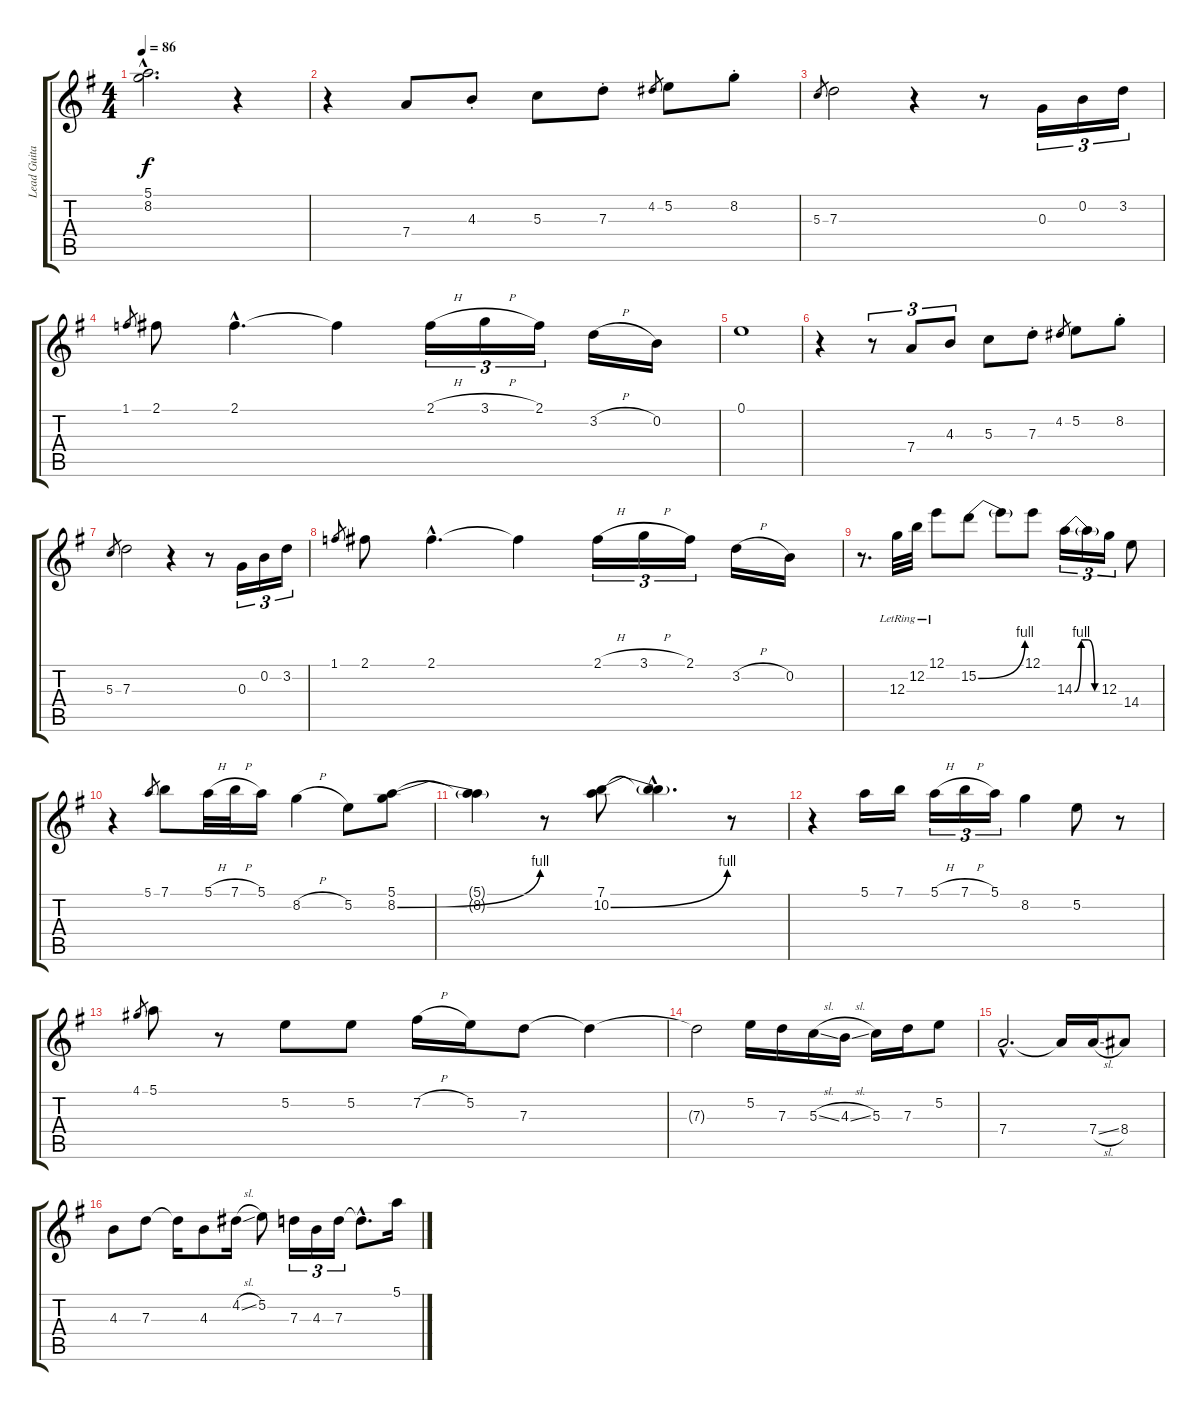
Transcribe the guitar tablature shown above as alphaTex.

\track ("Lead Guitar" "Lead Guita") {instrument distortionguitar}
\staff {score tabs}
\tuning (E4 B3 G3 D3 A2 E2) {hide}
\ts (4 4)
\tempo 86
\clef g2
\ks g
(5.1{hac t} 8.2{hac t}).2{d dy f} r.4 |
r.4 7.4.8 4.3{st}.8 5.3.8 7.3{st}.8 4.2.8{gr} 5.2.8 8.2{st}.8 |
5.3.8{gr} 7.3.2 r.4 r.8 0.3.16{tu (3 2)} 0.2.16{tu (3 2)} 3.2.16{tu (3 2)} |
1.1.8{gr} 2.1.8 2.1{hac}.4{d} 2.1{t}.4 2.1{h}.16{tu (3 2)} 3.1{h}.16{tu (3 2)} 2.1.16{tu (3 2)} 3.2{h}.16 0.2.16 |
0.1.1 |
r.4 r.8{tu (3 2)} 7.4.8{tu (3 2)} 4.3.8{tu (3 2)} 5.3.8 7.3{st}.8 4.2.8{gr} 5.2.8 8.2{st}.8 |
5.3.8{gr} 7.3.2 r.4 r.8 0.3.16{tu (3 2)} 0.2.16{tu (3 2)} 3.2.16{tu (3 2)} |
1.1.8{gr} 2.1.8 2.1{hac}.4{d} 2.1{t}.4 2.1{h}.16{tu (3 2)} 3.1{h}.16{tu (3 2)} 2.1.16{tu (3 2)} 3.2{h}.16 0.2.16 |
r.8{d} 12.3{lr}.32 12.2{lr}.32 12.1{lr}.8 15.2{be (bend 0 0 60 4)}.8 15.2{t}.8 12.1.8 14.3{be (custom 0 0 15 4 30 4 45 0 60 0)}.16{tu (3 2)} 14.3{t}.16{tu (3 2)} 12.3.16{tu (3 2)} 14.4.8 |
r.4 5.1.8{gr} 7.1.8 5.1{h}.32 7.1{h}.32 5.1.16 8.2{h}.4 5.2.8 (5.1 8.2{be (bend 0 0 60 4)}).8 |
(5.1{t} 8.2{t}).4 r.8 (7.1 10.2{be (bend 0 0 60 4)}).8 (7.1{hac t} 10.2{hac t}).4{d} r.8 |
r.4 5.1.16 7.1.16 5.1{h}.16{tu (3 2)} 7.1{h}.16{tu (3 2)} 5.1.16{tu (3 2)} 8.2.4 5.2.8 r.8 |
4.1.8{gr} 5.1.8 r.8 5.2.8 5.2.8 7.2{h}.16 5.2.16 7.3.8 7.3{t}.4 |
7.3{t}.2 5.2.16 7.3.16 5.3{sl}.16 4.3{sl}.16 5.3.16 7.3.16 5.2.8 |
7.4{hac}.2{d} 7.4{t}.16 7.4{sl}.16 8.4.8 |
4.3.8 7.3.8 7.3{t}.16 4.3.8 4.2{sl}.16 5.2.8 7.3.16{tu (3 2)} 4.3.16{tu (3 2)} 7.3.16{tu (3 2)} 7.3{hac t}.8{d} 5.1.16
